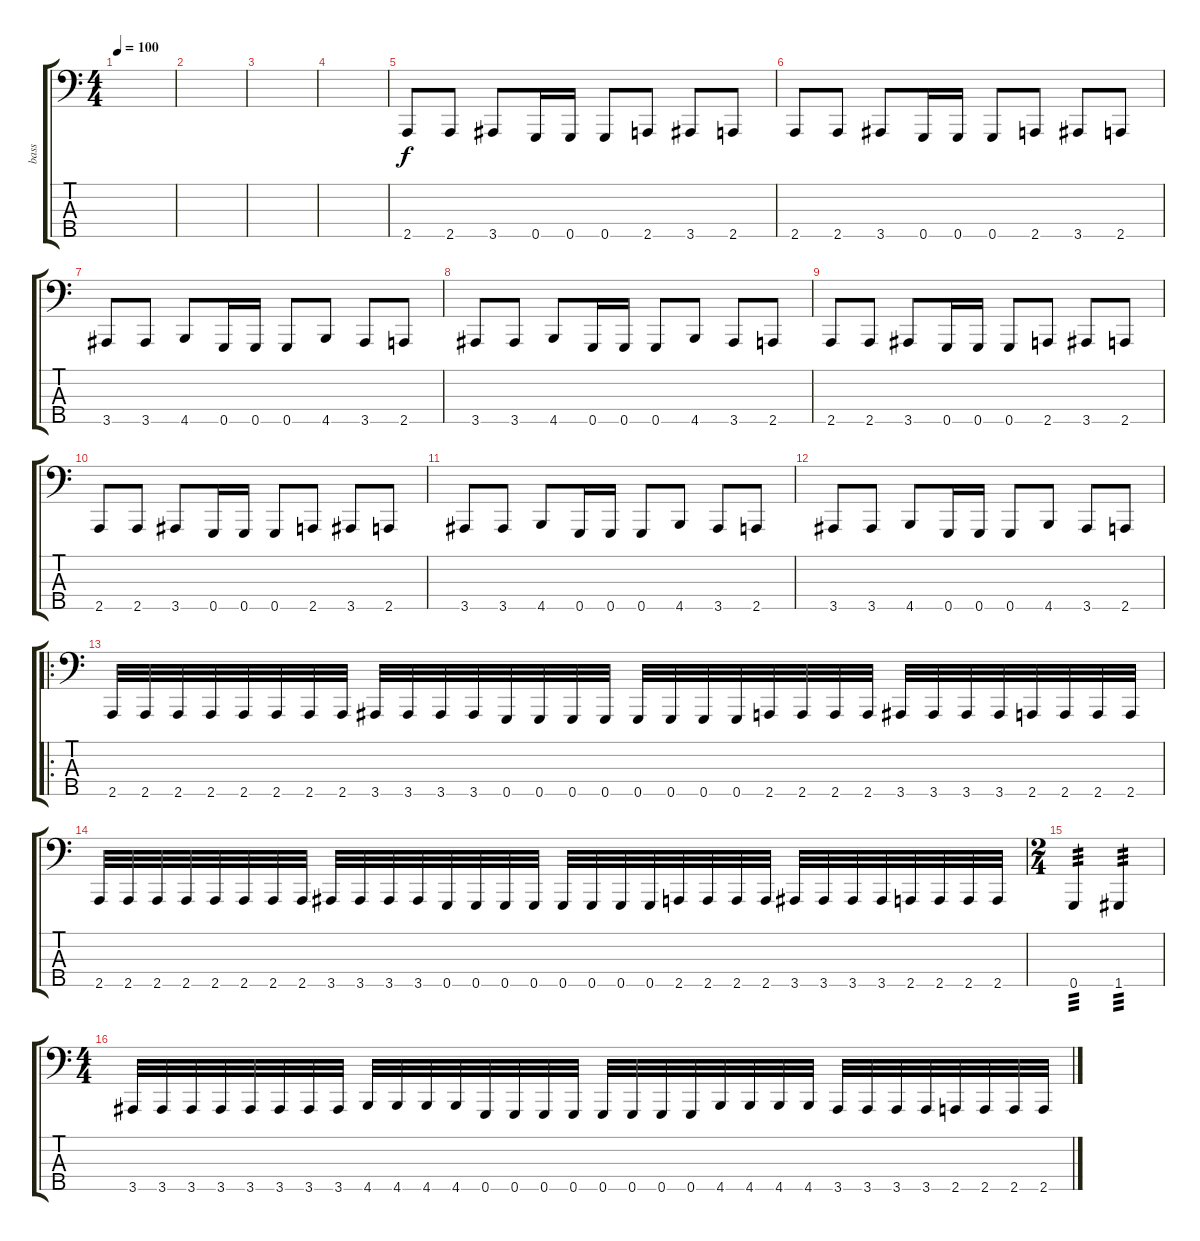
\track ("bass" "bass") {instrument electricbassfinger}
\staff {score tabs}
\tuning (Eb2 Bb1 F1 C1 G0) {hide}
\ts (4 4)
\tempo 100
\clef f4
\ks c
|
|
|
|
2.5.8 2.5.8 3.5.8 0.5.16 0.5.16 0.5.8 2.5.8 3.5.8 2.5.8 |
2.5.8 2.5.8 3.5.8 0.5.16 0.5.16 0.5.8 2.5.8 3.5.8 2.5.8 |
3.5.8 3.5.8 4.5.8 0.5.16 0.5.16 0.5.8 4.5.8 3.5.8 2.5.8 |
3.5.8 3.5.8 4.5.8 0.5.16 0.5.16 0.5.8 4.5.8 3.5.8 2.5.8 |
2.5.8 2.5.8 3.5.8 0.5.16 0.5.16 0.5.8 2.5.8 3.5.8 2.5.8 |
2.5.8 2.5.8 3.5.8 0.5.16 0.5.16 0.5.8 2.5.8 3.5.8 2.5.8 |
3.5.8 3.5.8 4.5.8 0.5.16 0.5.16 0.5.8 4.5.8 3.5.8 2.5.8 |
3.5.8 3.5.8 4.5.8 0.5.16 0.5.16 0.5.8 4.5.8 3.5.8 2.5.8 |
\ro
2.5.32 2.5.32 2.5.32 2.5.32 2.5.32 2.5.32 2.5.32 2.5.32 3.5.32 3.5.32 3.5.32 3.5.32 0.5.32 0.5.32 0.5.32 0.5.32 0.5.32 0.5.32 0.5.32 0.5.32 2.5.32 2.5.32 2.5.32 2.5.32 3.5.32 3.5.32 3.5.32 3.5.32 2.5.32 2.5.32 2.5.32 2.5.32 |
2.5.32 2.5.32 2.5.32 2.5.32 2.5.32 2.5.32 2.5.32 2.5.32 3.5.32 3.5.32 3.5.32 3.5.32 0.5.32 0.5.32 0.5.32 0.5.32 0.5.32 0.5.32 0.5.32 0.5.32 2.5.32 2.5.32 2.5.32 2.5.32 3.5.32 3.5.32 3.5.32 3.5.32 2.5.32 2.5.32 2.5.32 2.5.32 |
\ts (2 4)
0.5.4{tp 3} 1.5.4{tp 3} |
\ts (4 4)
3.5.32 3.5.32 3.5.32 3.5.32 3.5.32 3.5.32 3.5.32 3.5.32 4.5.32 4.5.32 4.5.32 4.5.32 0.5.32 0.5.32 0.5.32 0.5.32 0.5.32 0.5.32 0.5.32 0.5.32 4.5.32 4.5.32 4.5.32 4.5.32 3.5.32 3.5.32 3.5.32 3.5.32 2.5.32 2.5.32 2.5.32 2.5.32
